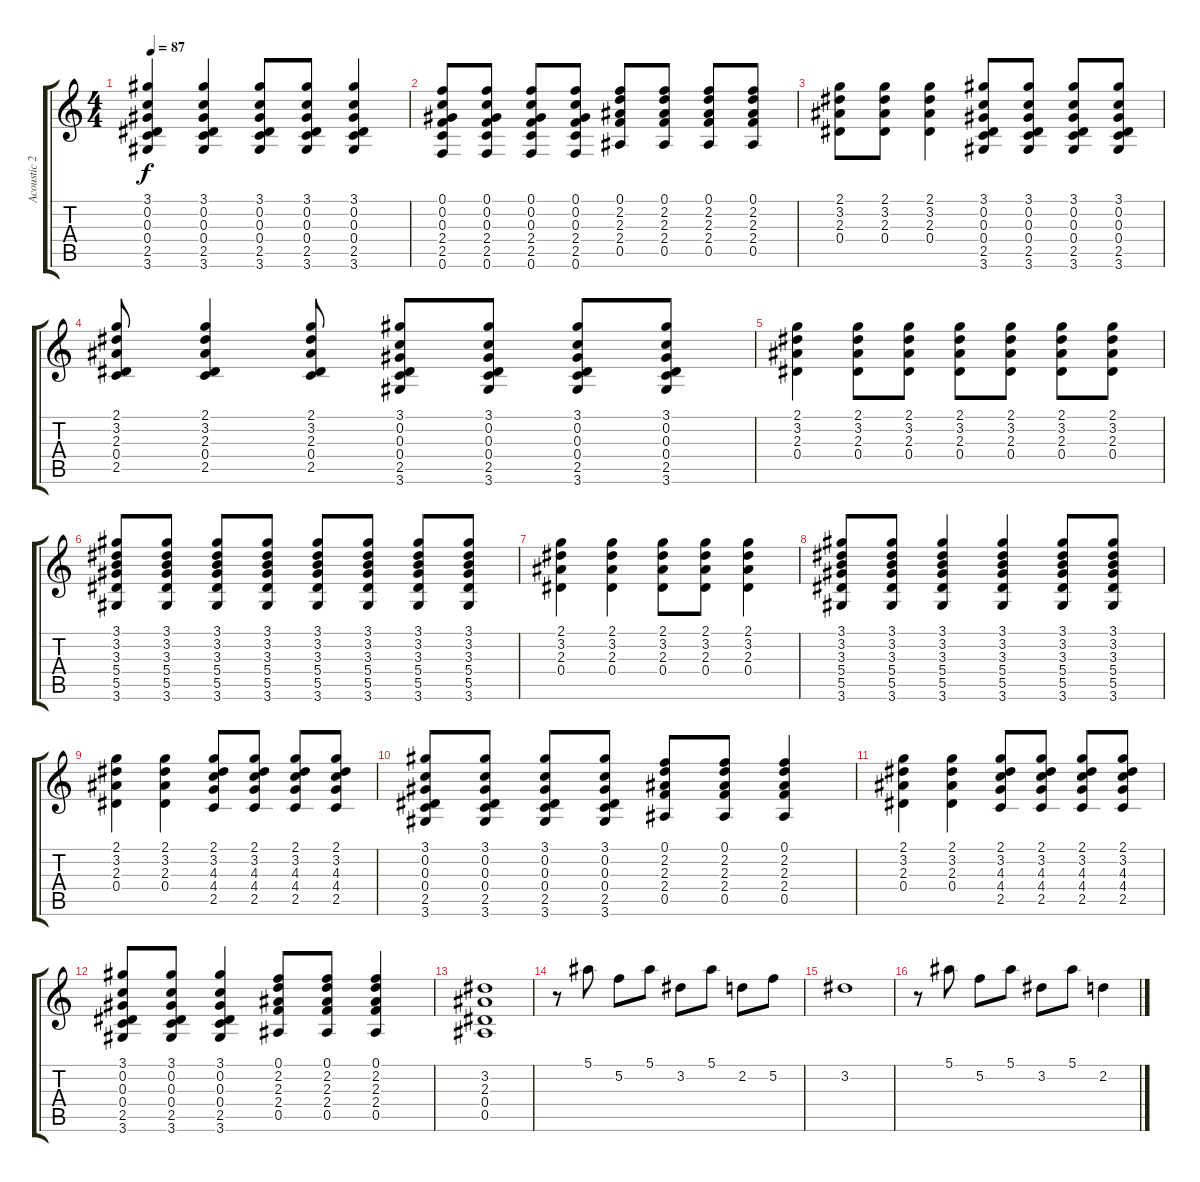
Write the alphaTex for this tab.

\track ("Acoustic 2" "Acoustic 2") {instrument acousticguitarsteel}
\staff {score tabs}
\tuning (F4 C4 Ab3 Eb3 Bb2 F2) {hide}
\ts (4 4)
\tempo 87
\clef g2
\ks c
(3.1 0.2 0.3 0.4 2.5 3.6).4{dy f} (3.1 0.2 0.3 0.4 2.5 3.6).4 (3.1 0.2 0.3 0.4 2.5 3.6).8 (3.1 0.2 0.3 0.4 2.5 3.6).8 (3.1 0.2 0.3 0.4 2.5 3.6).4 |
(0.1 0.2 0.3 2.4 2.5 0.6).8 (0.1 0.2 0.3 2.4 2.5 0.6).8 (0.1 0.2 0.3 2.4 2.5 0.6).8 (0.1 0.2 0.3 2.4 2.5 0.6).8 (0.1 2.2 2.3 2.4 0.5).8 (0.1 2.2 2.3 2.4 0.5).8 (0.1 2.2 2.3 2.4 0.5).8 (0.1 2.2 2.3 2.4 0.5).8 |
(2.1 3.2 2.3 0.4).8 (2.1 3.2 2.3 0.4).8 (2.1 3.2 2.3 0.4).4 (3.1 0.2 0.3 0.4 2.5 3.6).8 (3.1 0.2 0.3 0.4 2.5 3.6).8 (3.1 0.2 0.3 0.4 2.5 3.6).8 (3.1 0.2 0.3 0.4 2.5 3.6).8 |
(2.1 3.2 2.3 0.4 2.5).8 (2.1 3.2 2.3 0.4 2.5).4 (2.1 3.2 2.3 0.4 2.5).8 (3.1 0.2 0.3 0.4 2.5 3.6).8 (3.1 0.2 0.3 0.4 2.5 3.6).8 (3.1 0.2 0.3 0.4 2.5 3.6).8 (3.1 0.2 0.3 0.4 2.5 3.6).8 |
(2.1 3.2 2.3 0.4).4 (2.1 3.2 2.3 0.4).8 (2.1 3.2 2.3 0.4).8 (2.1 3.2 2.3 0.4).8 (2.1 3.2 2.3 0.4).8 (2.1 3.2 2.3 0.4).8 (2.1 3.2 2.3 0.4).8 |
(3.1 3.2 3.3 5.4 5.5 3.6).8 (3.1 3.2 3.3 5.4 5.5 3.6).8 (3.1 3.2 3.3 5.4 5.5 3.6).8 (3.1 3.2 3.3 5.4 5.5 3.6).8 (3.1 3.2 3.3 5.4 5.5 3.6).8 (3.1 3.2 3.3 5.4 5.5 3.6).8 (3.1 3.2 3.3 5.4 5.5 3.6).8 (3.1 3.2 3.3 5.4 5.5 3.6).8 |
(2.1 3.2 2.3 0.4).4 (2.1 3.2 2.3 0.4).4 (2.1 3.2 2.3 0.4).8 (2.1 3.2 2.3 0.4).8 (2.1 3.2 2.3 0.4).4 |
(3.1 3.2 3.3 5.4 5.5 3.6).8 (3.1 3.2 3.3 5.4 5.5 3.6).8 (3.1 3.2 3.3 5.4 5.5 3.6).4 (3.1 3.2 3.3 5.4 5.5 3.6).4 (3.1 3.2 3.3 5.4 5.5 3.6).8 (3.1 3.2 3.3 5.4 5.5 3.6).8 |
(2.1 3.2 2.3 0.4).4 (2.1 3.2 2.3 0.4).4 (2.1 3.2 4.3 4.4 2.5).8 (2.1 3.2 4.3 4.4 2.5).8 (2.1 3.2 4.3 4.4 2.5).8 (2.1 3.2 4.3 4.4 2.5).8 |
(3.1 0.2 0.3 0.4 2.5 3.6).8 (3.1 0.2 0.3 0.4 2.5 3.6).8 (3.1 0.2 0.3 0.4 2.5 3.6).8 (3.1 0.2 0.3 0.4 2.5 3.6).8 (0.1 2.2 2.3 2.4 0.5).8 (0.1 2.2 2.3 2.4 0.5).8 (0.1 2.2 2.3 2.4 0.5).4 |
(2.1 3.2 2.3 0.4).4 (2.1 3.2 2.3 0.4).4 (2.1 3.2 4.3 4.4 2.5).8 (2.1 3.2 4.3 4.4 2.5).8 (2.1 3.2 4.3 4.4 2.5).8 (2.1 3.2 4.3 4.4 2.5).8 |
(3.1 0.2 0.3 0.4 2.5 3.6).8 (3.1 0.2 0.3 0.4 2.5 3.6).8 (3.1 0.2 0.3 0.4 2.5 3.6).4 (0.1 2.2 2.3 2.4 0.5).8 (0.1 2.2 2.3 2.4 0.5).8 (0.1 2.2 2.3 2.4 0.5).4 |
(3.2 2.3 0.4 0.5).1 |
r.8 5.1.8 5.2.8 5.1.8 3.2.8 5.1.8 2.2.8 5.2.8 |
3.2.1 |
r.8 5.1.8 5.2.8 5.1.8 3.2.8 5.1.8 2.2.4
